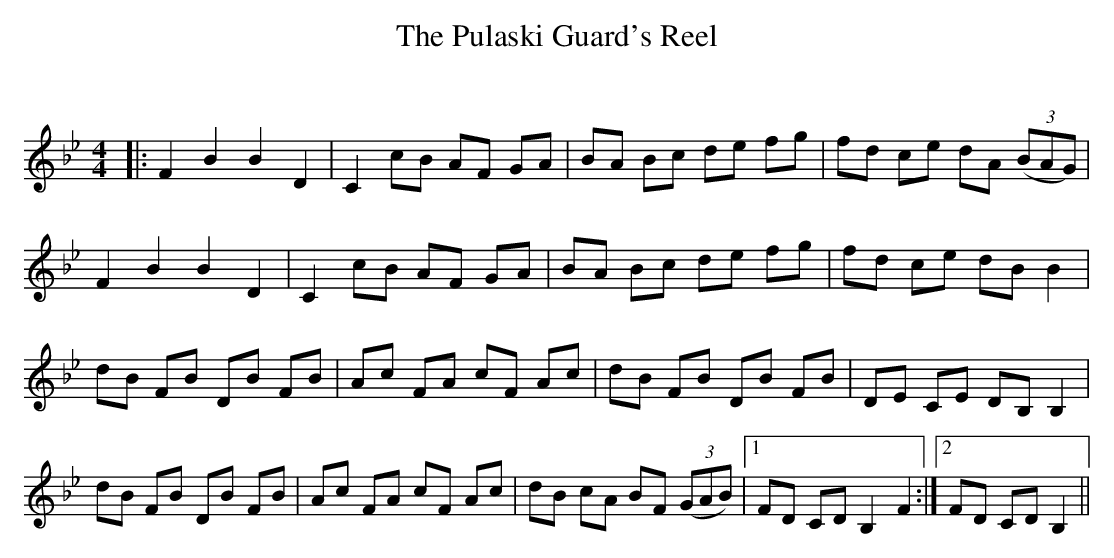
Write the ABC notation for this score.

X:1
T: The Pulaski Guard's Reel
C:
Q: 232
K:Bb
M:4/4
L:1/8
|:F2 B2 B2 D2|C2 cB AF GA|BA Bc de fg|fd ce dA ((3BAG) |
F2 B2 B2 D2|C2 cB AF GA|BA Bc de fg|fd ce dB B2|
dB FB DB FB|Ac FA cF Ac|dB FB DB FB|DE CE DB, B,2|
dB FB DB FB|Ac FA cF Ac|dB cA BF ((3GAB) |1FD CD B,2 F2:|2FD CD B,2||
